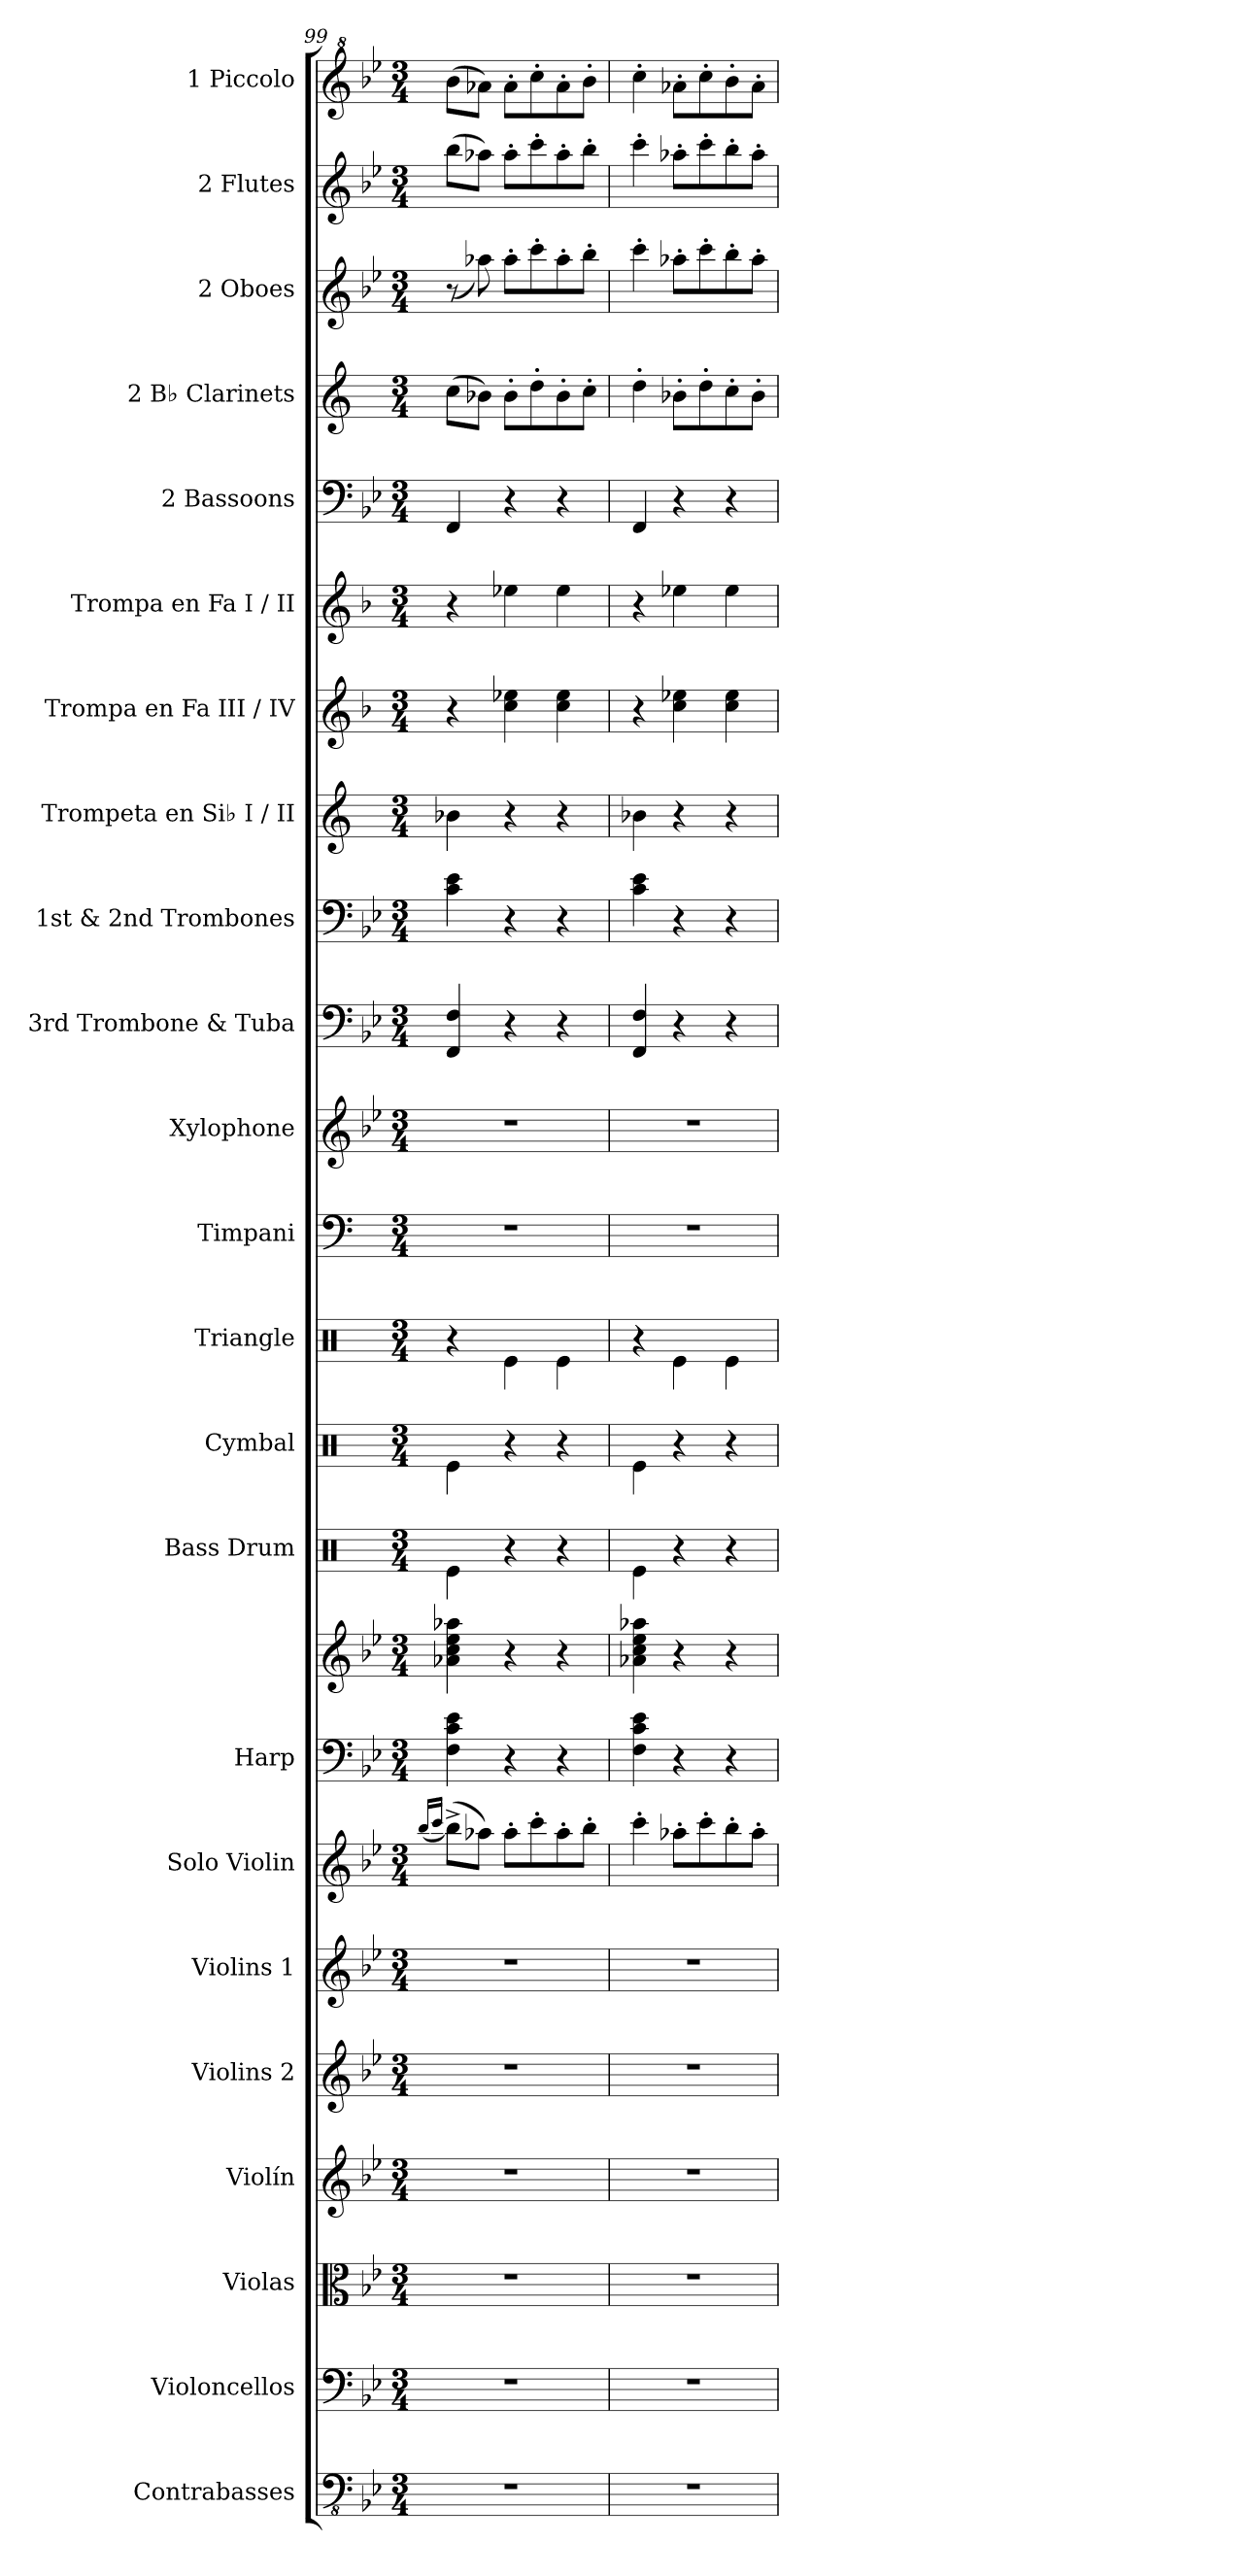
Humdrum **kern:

**kern	**kern	**kern	**kern	**kern	**kern	**kern	**kern	**kern	**kern	**kern	**kern	**kern	**kern	**kern	**kern	**kern	**kern	**kern	**kern	**kern	**kern	**kern	**kern
*part23	*part22	*part21	*part20	*part19	*part18	*part17	*part16	*part16	*part15	*part14	*part13	*part12	*part11	*part10	*part9	*part8	*part7	*part6	*part5	*part4	*part3	*part2	*part1
*staff24	*staff23	*staff22	*staff21	*staff20	*staff19	*staff18	*staff17	*staff16	*staff15	*staff14	*staff13	*staff12	*staff11	*staff10	*staff9	*staff8	*staff7	*staff6	*staff5	*staff4	*staff3	*staff2	*staff1
*I"Contrabasses	*I"Violoncellos	*I"Violas	*I"Violín	*I"Violins 2	*I"Violins 1	*I"Solo Violin	*I"Harp	*	*I"Bass Drum	*I"Cymbal	*I"Triangle	*I"Timpani	*I"Xylophone	*I"3rd Trombone     &amp; Tuba	*I"1st &amp; 2nd Trombones	*I"Trompeta en Si♭  I / II	*I"Trompa en Fa   III / IV	*I"Trompa en Fa I / II	*I"2 Bassoons	*I"2 B♭ Clarinets	*I"2 Oboes	*I"2 Flutes	*I"1 Piccolo
*I'Cbs.	*I'Vlcs.	*I'Vlas.	*I'Vln.	*I'Vlns. 2	*I'Vlns. 1	*I'S. Vln.	*I'Hrp.	*	*I'B. Dr.	*I'Cym.	*I'Trgl.	*I'Timp.	*I'Xyl.	*I'3rd Trb. &amp; Tba.	*I'1st &amp; 2nd    Trbs.	*I'Tpt. Si♭  I / II	*I'Trmp. Fa   III / IV	*I'Trmp. Fa I / II	*I'2 Bsns.	*I'2 B♭ Cls.	*I'2 Obs.	*I'2 Fls.	*I'1 Picc.
*clefFv4	*clefF4	*clefC3	*clefG2	*clefG2	*clefG2	*clefG2	*clefF4	*clefG2	*clefX	*clefX	*clefX	*clefF4	*clefG2	*clefF4	*clefF4	*clefG2	*clefG2	*clefG2	*clefF4	*clefG2	*clefG2	*clefG2	*clefG^2
*	*	*	*	*	*	*	*	*	*	*	*	*	*ITrd-7c-12	*	*	*ITrd1c2	*ITrd4c7	*ITrd4c7	*	*ITrd1c2	*	*	*ITrd-7c-12
*k[b-e-]	*k[b-e-]	*k[b-e-]	*k[b-e-]	*k[b-e-]	*k[b-e-]	*k[b-e-]	*k[b-e-]	*k[b-e-]	*k[]	*k[]	*k[]	*k[]	*k[b-e-]	*k[b-e-]	*k[b-e-]	*k[b-e-]	*k[b-e-]	*k[b-e-]	*k[b-e-]	*k[b-e-]	*k[b-e-]	*k[b-e-]	*k[b-e-]
*M3/4	*M3/4	*M3/4	*M3/4	*M3/4	*M3/4	*M3/4	*M3/4	*M3/4	*M3/4	*M3/4	*M3/4	*M3/4	*M3/4	*M3/4	*M3/4	*M3/4	*M3/4	*M3/4	*M3/4	*M3/4	*M3/4	*M3/4	*M3/4
=99	=99	=99	=99	=99	=99	=99	=99	=99	=99	=99	=99	=99	=99	=99	=99	=99	=99	=99	=99	=99	=99	=99	=99
.	.	.	.	.	.	(<16qbb-/LL	.	.	.	.	.	.	.	.	.	.	.	.	.	.	.	.	.
.	.	.	.	.	.	16qccc/JJ	.	.	.	.	.	.	.	.	.	.	.	.	.	.	.	.	.
2.r	2.r	2.r	2.r	2.r	2.r	(>8bb-^\L)	4F\ 4c\ 4e-\	4a-X\ 4cc\ 4ee-\ 4aa-X\	4Re\	4Re\	4r	2.r	2.r	4FF/ 4F/	4c\ 4e-\	4a-X\	4r	4r	4FF/	(>8b-\L	(<8r	(>8bb-\L	(>8bbb-\L
.	.	.	.	.	.	8aa-X\J)	.	.	.	.	.	.	.	.	.	.	.	.	.	8a-X\J)	8aa-X\)	8aa-X\J)	8aaa-X\J)
.	.	.	.	.	.	8aa-'\L	4r	4r	4r	4r	4Re\	.	.	4r	4r	4r	4f\ 4a-X\	4a-X\	4r	8a-'\L	8aa-'\L	8aa-'\L	8aaa-'\L
.	.	.	.	.	.	8ccc'\	.	.	.	.	.	.	.	.	.	.	.	.	.	8cc'\	8ccc'\	8ccc'\	8cccc'\
.	.	.	.	.	.	8aa-'\	4r	4r	4r	4r	4Re\	.	.	4r	4r	4r	4f\ 4a-\	4a-\	4r	8a-'\	8aa-'\	8aa-'\	8aaa-'\
.	.	.	.	.	.	8bb-'\J	.	.	.	.	.	.	.	.	.	.	.	.	.	8b-'\J	8bb-'\J	8bb-'\J	8bbb-'\J
=100	=100	=100	=100	=100	=100	=100	=100	=100	=100	=100	=100	=100	=100	=100	=100	=100	=100	=100	=100	=100	=100	=100	=100
2.r	2.r	2.r	2.r	2.r	2.r	4ccc'\	4F\ 4c\ 4e-\	4a-X\ 4cc\ 4ee-\ 4aa-X\	4Re\	4Re\	4r	2.r	2.r	4FF/ 4F/	4c\ 4e-\	4a-X\	4r	4r	4FF/	4cc'\	4ccc'\	4ccc'\	4cccc'\
.	.	.	.	.	.	8aa-X'\L	4r	4r	4r	4r	4Re\	.	.	4r	4r	4r	4f\ 4a-X\	4a-X\	4r	8a-X'\L	8aa-X'\L	8aa-X'\L	8aaa-X'\L
.	.	.	.	.	.	8ccc'\	.	.	.	.	.	.	.	.	.	.	.	.	.	8cc'\	8ccc'\	8ccc'\	8cccc'\
.	.	.	.	.	.	8bb-'\	4r	4r	4r	4r	4Re\	.	.	4r	4r	4r	4f\ 4a-\	4a-\	4r	8b-'\	8bb-'\	8bb-'\	8bbb-'\
.	.	.	.	.	.	8aa-'\J	.	.	.	.	.	.	.	.	.	.	.	.	.	8a-'\J	8aa-'\J	8aa-'\J	8aaa-'\J
=	=	=	=	=	=	=	=	=	=	=	=	=	=	=	=	=	=	=	=	=	=	=	=
*-	*-	*-	*-	*-	*-	*-	*-	*-	*-	*-	*-	*-	*-	*-	*-	*-	*-	*-	*-	*-	*-	*-	*-
